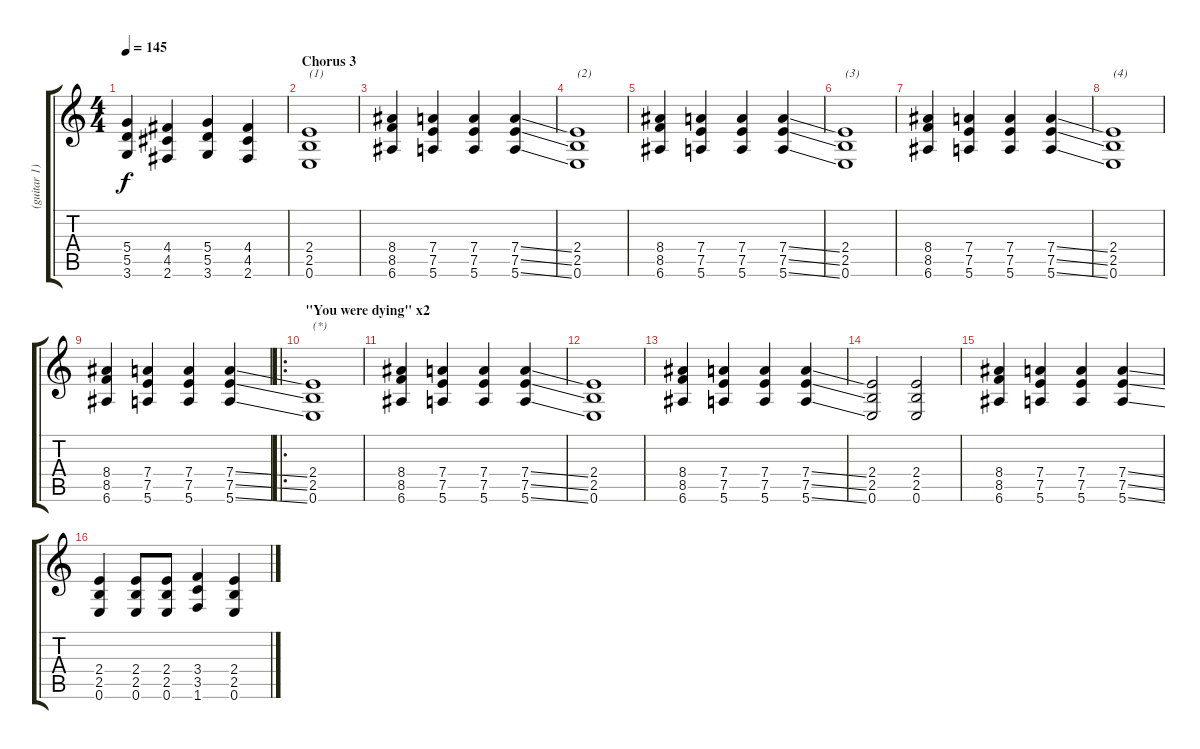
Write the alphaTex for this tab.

\track ("(guitar 1)" "(guitar 1)") {instrument overdrivenguitar}
\staff {score tabs}
\tuning (E4 B3 G3 D3 A2 E2) {hide}
\ts (4 4)
\tempo 145
\clef g2
\ks c
(5.4 5.5 3.6).4{dy f} (4.4 4.5 2.6).4 (5.4 5.5 3.6).4 (4.4 4.5 2.6).4 |
\section ("" "Chorus 3")
(2.4 2.5 0.6).1{txt "(1)"} |
(8.4 8.5 6.6).4 (7.4 7.5 5.6).4 (7.4 7.5 5.6).4 (7.4{ss} 7.5{ss} 5.6{ss}).4 |
(2.4 2.5 0.6).1{txt "(2)"} |
(8.4 8.5 6.6).4 (7.4 7.5 5.6).4 (7.4 7.5 5.6).4 (7.4{ss} 7.5{ss} 5.6{ss}).4 |
(2.4 2.5 0.6).1{txt "(3)"} |
(8.4 8.5 6.6).4 (7.4 7.5 5.6).4 (7.4 7.5 5.6).4 (7.4{ss} 7.5{ss} 5.6{ss}).4 |
(2.4 2.5 0.6).1{txt "(4)"} |
(8.4 8.5 6.6).4 (7.4 7.5 5.6).4 (7.4 7.5 5.6).4 (7.4{ss} 7.5{ss} 5.6{ss}).4 |
\ro
\section ("" "\"You were dying\" x2")
(2.4 2.5 0.6).1{txt "(*)"} |
(8.4 8.5 6.6).4 (7.4 7.5 5.6).4 (7.4 7.5 5.6).4 (7.4{ss} 7.5{ss} 5.6{ss}).4 |
(2.4 2.5 0.6).1 |
(8.4 8.5 6.6).4 (7.4 7.5 5.6).4 (7.4 7.5 5.6).4 (7.4{ss} 7.5{ss} 5.6{ss}).4 |
(2.4 2.5 0.6).2 (2.4 2.5 0.6).2 |
(8.4 8.5 6.6).4 (7.4 7.5 5.6).4 (7.4 7.5 5.6).4 (7.4{ss} 7.5{ss} 5.6{ss}).4 |
(2.4 2.5 0.6).4 (2.4 2.5 0.6).8 (2.4 2.5 0.6).8 (3.4 3.5 1.6).4 (2.4 2.5 0.6).4
